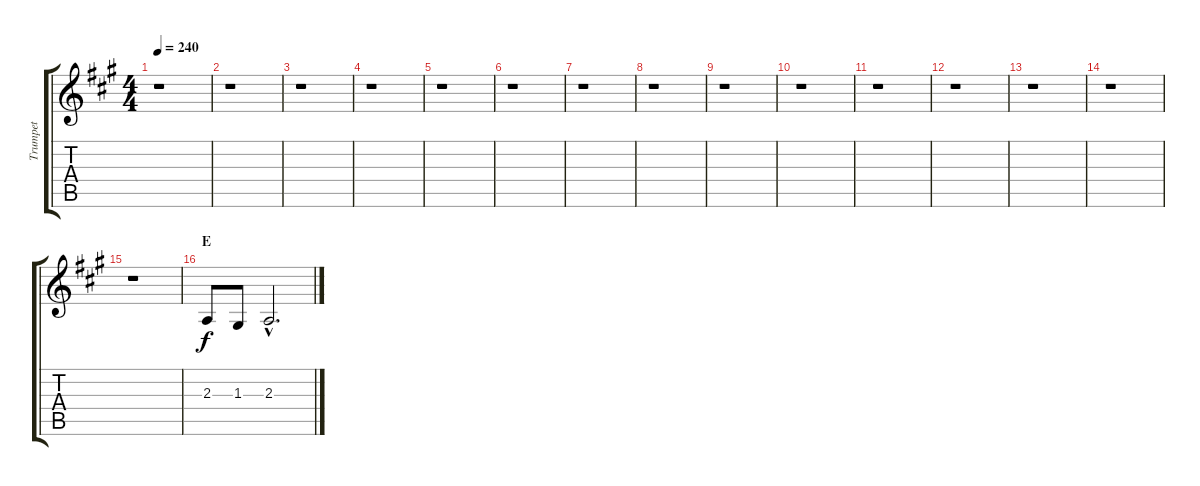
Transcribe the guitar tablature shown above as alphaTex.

\track ("Trumpet" "Trumpet") {instrument trumpet}
\staff {score tabs}
\tuning (E4 B3 G3 D3 A2 E2) {hide}
\ts (4 4)
\tempo 240
\clef g2
\ks a
r.1{dy f} |
r.1 |
r.1 |
r.1 |
r.1 |
r.1 |
r.1 |
r.1 |
r.1 |
r.1 |
r.1 |
r.1 |
r.1 |
r.1 |
r.1 |
\section ("" "E")
2.3.8 1.3.8 2.3{hac}.2{d}
